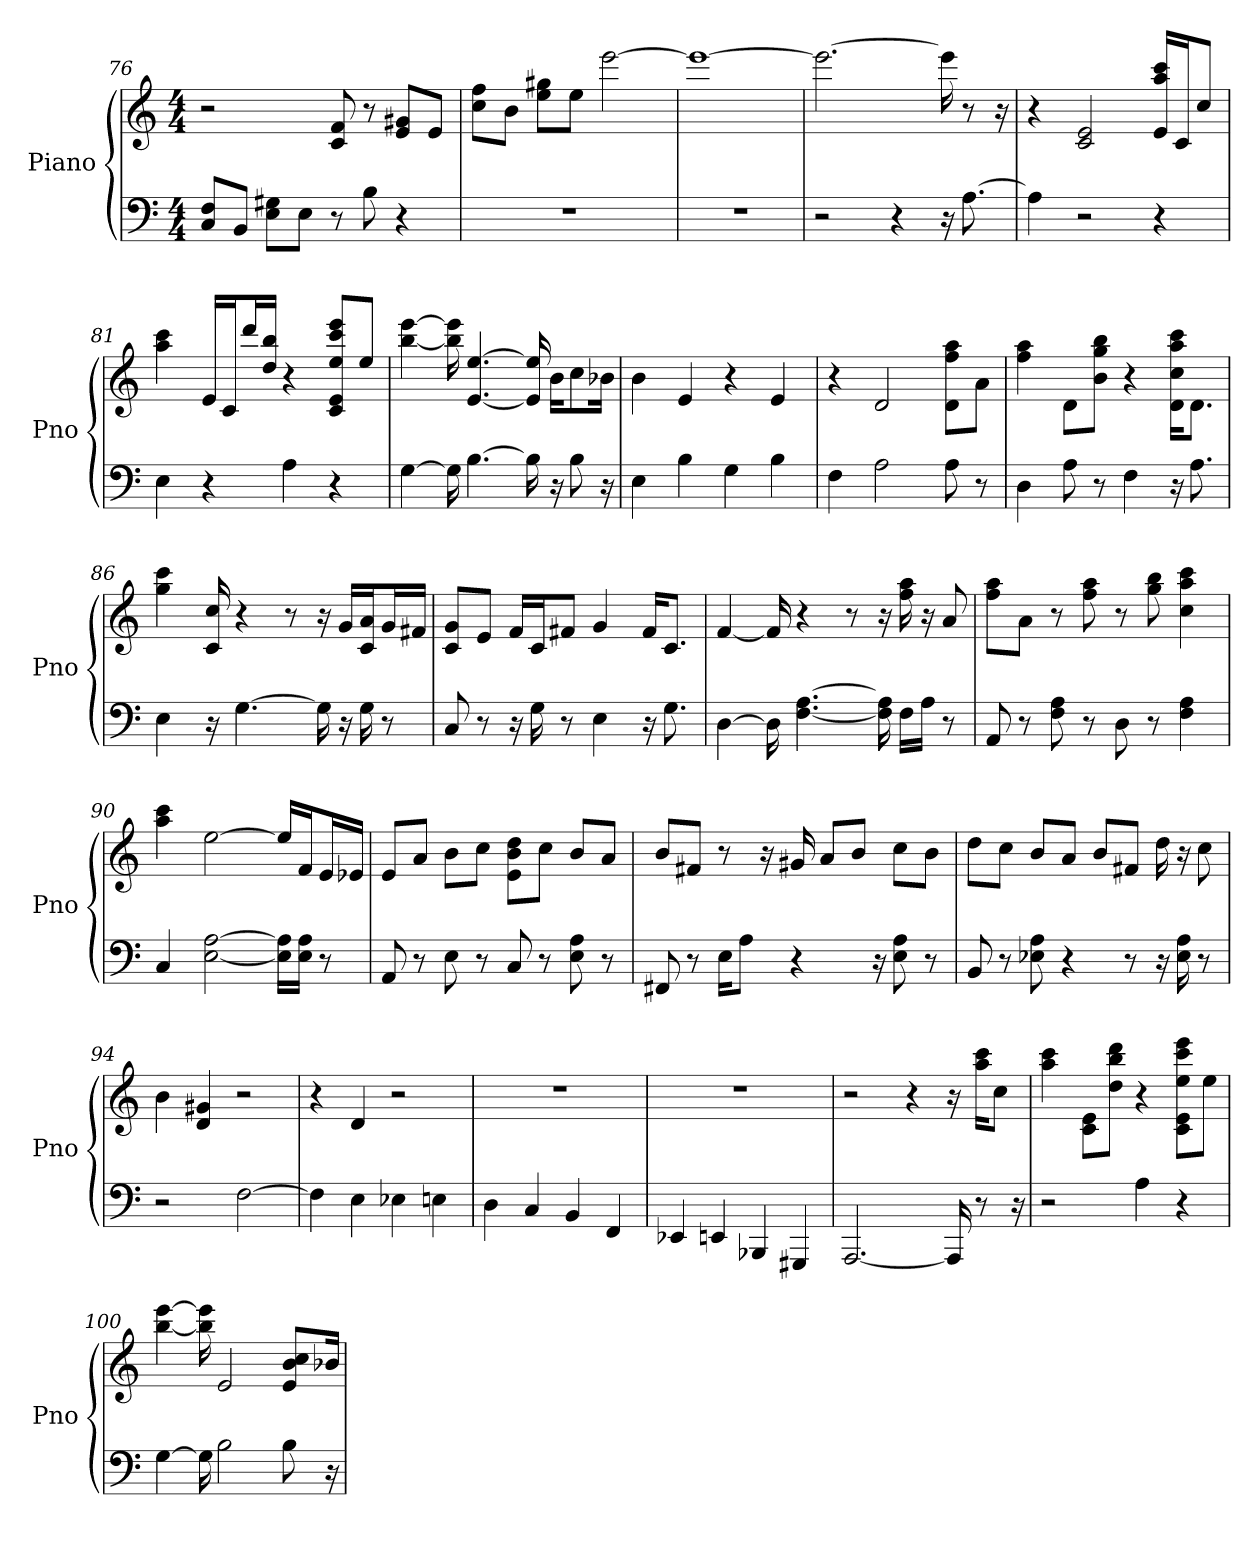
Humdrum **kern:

**kern	**kern
*part1	*part1
*staff2	*staff1
*I"Piano	*
*I'Pno	*
*clefF4	*clefG2
*k[]	*k[]
*C:	*C:
*M4/4	*M4/4
=76	=76
8C/ 8F/L	2r
8BB/J	.
8G#\ 8E\L	.
8E\J	.
8r	8c 8f
8B	8r
4r	8e/ 8g#/L
.	8e/J
=77	=77
1r	8ff\ 8cc\L
.	8b\J
.	8gg#\ 8ee\L
.	8ee\J
.	[2eee
=78	=78
1r	1eee_
=79	=79
2r	2.eee_
4r	.
16r	16eee]
[8.A	8r
.	16r
=80	=80
4A]	4r
2r	2c 2e
4r	16e/ 16ccc/ 16aa/LL
.	16c/J
.	8cc/J
=81	=81
4E	4ccc 4aa
4r	16e/LL
.	16c/J
.	16ddd/L
.	16bb/ 16dd/JJ
4A	4r
4r	8e/ 8ee/ 8eee/ 8c/ 8ccc/L
.	8ee/J
=82	=82
[4G	[4bb [4eee
16G]	16bb] 16eee]
[4.B	[4.e [4.ee
16B]	16e] 16ee]
16r	16b\KL
8B	8cc\
16r	16b-\Jk
=83	=83
4E	4b
4B	4e
4G	4r
4B	4e
=84	=84
4F	4r
2A	2d
8A	8ff\ 8d\ 8aa\L
8r	8a\J
=85	=85
4D	4ff 4aa
8A	8d\L
8r	8b\ 8gg\ 8bb\J
4F	4r
16r	16ccc\ 16d\ 16aa\ 16cc\KL
8.A	8.d\J
=86	=86
4E	4ccc 4gg
16r	16c 16cc
[4.G	4r
.	8r
16G]	16r
16r	16g/LL
16G	16c/ 16a/J
8r	16g/L
.	16f#/JJ
=87	=87
8C	8g/ 8c/L
8r	8e/J
16r	16f/LL
16G	16c/J
8r	8f#/J
4E	4g
16r	16f#/KL
8.G	8.c/J
=88	=88
[4D	[4f
16D]	16f]
[4.F [4.A	4r
.	8r
16F] 16A]	16r
16F\LL	16ff 16aa
16A\JJ	16r
8r	8a
=89	=89
8AA	8ff\ 8aa\L
8r	8a\J
8A 8F	8r
8r	8ff 8aa
8D	8r
8r	8gg 8bb
4F 4A	4ccc 4cc 4aa
=90	=90
4C	4ccc 4aa
[2A [2E	[2ee
16A]\ 16E]\LL	16ee/LL]
16E\ 16A\JJ	16f/J
8r	16e/L
.	16e-/JJ
=91	=91
8AA	8e/L
8r	8a/J
8E	8b\L
8r	8cc\J
8C	8dd\ 8b\ 8e\L
8r	8cc\J
8E 8A	8b/L
8r	8a/J
=92	=92
8FF#	8b/L
8r	8f#/J
16E\KL	8r
8A\J	.
.	16r
4r	16g#
.	8a/L
.	8b/J
16r	.
8E 8A	8cc\L
8r	8b\J
=93	=93
8BB	8dd\L
8r	8cc\J
8E- 8A	8b/L
4r	8a/J
.	8b/L
8r	8f#/J
16r	16dd
16E- 16A	16r
8r	8cc
=94	=94
2r	4b
.	4d 4g#
[2F	2r
=95	=95
4F]	4r
4E	4d
4E-	2r
4E	.
=96	=96
4D	1r
4C	.
4BB	.
4FF	.
=97	=97
4EE-	1r
4EE	.
4BBB-	.
4GGG#	.
=98	=98
[2.AAA	2r
.	4r
16AAA]	16r
8r	16aa\ 16ccc\KL
.	8cc\J
16r	.
=99	=99
2r	4aa 4ccc
.	8c\ 8e\L
.	8dd\ 8ddd\ 8bb\J
4A	4r
4r	8ee\ 8e\ 8c\ 8ccc\ 8eee\L
.	8ee\J
=100	=100
[4G	[4bb [4eee
16G]	16bb] 16eee]
2B	2e
8B	8e/ 8b/ 8cc/L
16r	16b-/Jk
=	=
*-	*-
